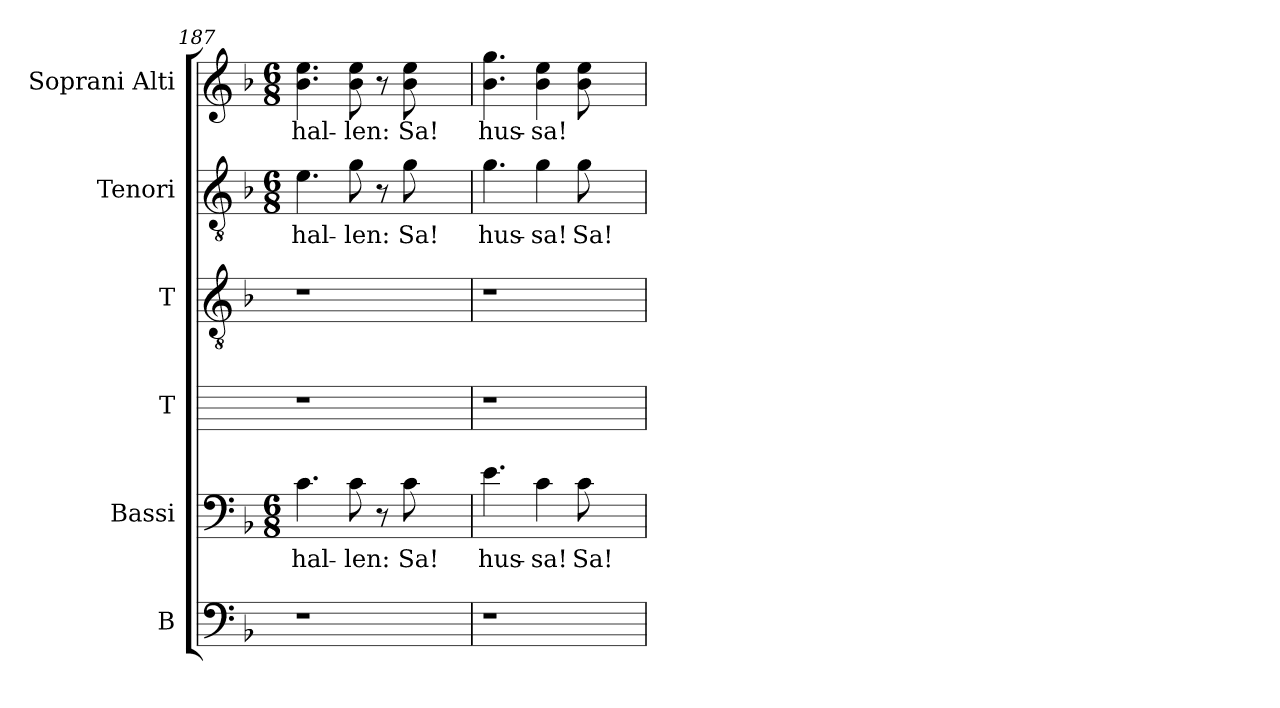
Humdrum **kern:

**kern	**kern	**text	**kern	**kern	**kern	**text	**kern	**text
*part6	*part5	*part5	*part4	*part3	*part2	*part2	*part1	*part1
*staff6	*staff5	*staff5	*staff4	*staff3	*staff2	*staff2	*staff1	*staff1
*I"B	*I"Bassi	*	*I"T	*I"T	*I"Tenori	*	*I"Soprani  Alti	*
*I'B	*I'B	*	*I'T	*I'T	*I'T	*	*I'S  A	*
*clefF4	*clefF4	*	*	*clefGv2	*clefGv2	*	*clefG2	*
*k[b-]	*k[b-]	*	*	*k[b-]	*k[b-]	*	*k[b-]	*
*F:	*F:	*	*	*F:	*F:	*	*F:	*
*	*M6/8	*	*	*	*M6/8	*	*M6/8	*
=187	=187	=187	=187	=187	=187	=187	=187	=187
!	!	!LO:LY:b:cj	!	!	!	!LO:LY:b:cj	!	!LO:LY:b:cj
1r	4.c\	hal-	1r	1r	4.e\	hal-	4.ee\ 4.b-\	hal-
!	!	!LO:LY:b:cj	!	!	!	!LO:LY:b:cj	!	!LO:LY:b:cj
.	8c\	-len:	.	.	8g\	-len:	8ee\ 8b-\	-len:
.	8r	.	.	.	8r	.	8r	.
!	!	!LO:LY:b:cj	!	!	!	!LO:LY:b:cj	!	!LO:LY:b:cj
.	8c\	Sa!	.	.	8g\	Sa!	8ee\ 8b-\	Sa!
.	4ryy	.	.	.	4ryy	.	4ryy	.
=188	=188	=188	=188	=188	=188	=188	=188	=188
!	!	!LO:LY:b:cj	!	!	!	!LO:LY:b:cj	!	!LO:LY:b:cj
1r	4.e\	hus-	1r	1r	4.g\	hus-	4.gg\ 4.b-\	hus-
!	!	!LO:LY:b:cj	!	!	!	!LO:LY:b:cj	!	!LO:LY:b:cj
.	4c\	-sa!	.	.	4g\	-sa!	4ee\ 4b-\	-sa!
!	!	!LO:LY:b:cj	!	!	!	!LO:LY:b:cj	!	!
.	8c\	Sa!	.	.	8g\	Sa!	8ee\ 8b-\	.
.	4ryy	.	.	.	4ryy	.	4ryy	.
=	=	=	=	=	=	=	=	=
*-	*-	*-	*-	*-	*-	*-	*-	*-
